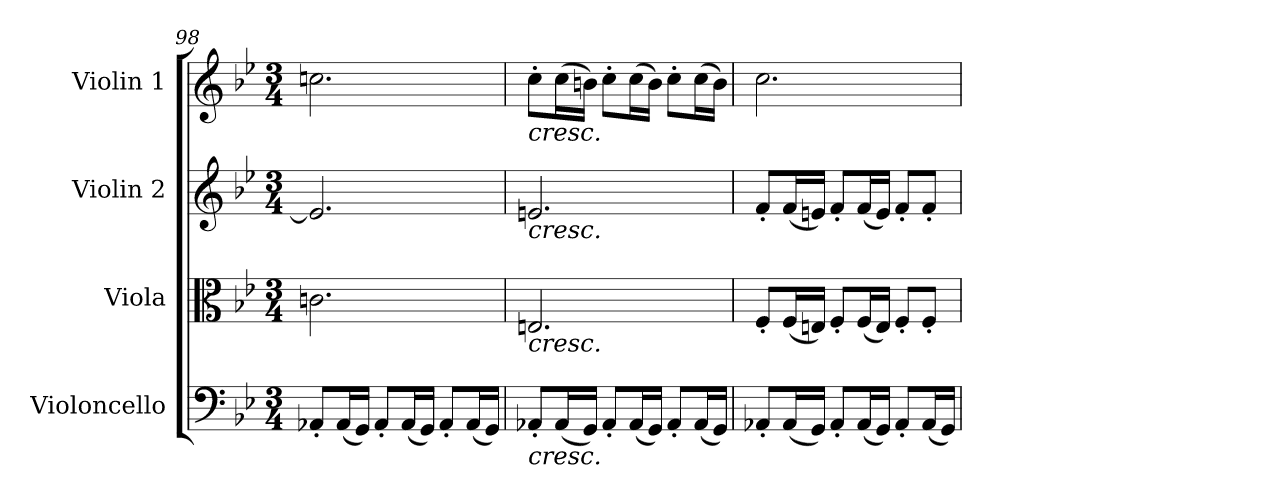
**kern	**kern	**kern	**kern
*part4	*part3	*part2	*part1
*staff4	*staff3	*staff2	*staff1
*I"Violoncello	*I"Viola	*I"Violin 2	*I"Violin 1
*I'Vc	*I'Vla	*I'Vln	*I'Vln
*clefF4	*clefC3	*clefG2	*clefG2
*k[b-e-]	*k[b-e-]	*k[b-e-]	*k[b-e-]
*M3/4	*M3/4	*M3/4	*M3/4
=98	=98	=98	=98
8AA-X'/L	2.cn\	2.e-/]	2.ccn\
(16AA-/L	.	.	.
16GG/JJ)	.	.	.
8AA-'/L	.	.	.
(16AA-/L	.	.	.
16GG/JJ)	.	.	.
8AA-'/L	.	.	.
(16AA-/L	.	.	.
16GG/JJ)	.	.	.
=99	=99	=99	=99
!	!	!	!LO:TX:b:i:t=cresc.
!	!	!LO:TX:b:i:t=cresc.	!
!	!LO:TX:b:i:t=cresc.	!	!
!LO:TX:b:i:t=cresc.	!	!	!
8AA-X'/L	2.En/	2.en/	8cc'\L
(16AA-/L	.	.	(16cc\L
16GG/JJ)	.	.	16bn\JJ)
8AA-'/L	.	.	8cc'\L
(16AA-/L	.	.	(16cc\L
16GG/JJ)	.	.	16b\JJ)
8AA-'/L	.	.	8cc'\L
(16AA-/L	.	.	(16cc\L
16GG/JJ)	.	.	16b\JJ)
=100	=100	=100	=100
8AA-X'/L	8F'/L	8f'/L	2.cc\
(16AA-/L	(16F/L	(16f/L	.
16GG/JJ)	16En/JJ)	16en/JJ)	.
8AA-'/L	8F'/L	8f'/L	.
(16AA-/L	(16F/L	(16f/L	.
16GG/JJ)	16E/JJ)	16e/JJ)	.
8AA-'/L	8F'/L	8f'/L	.
(16AA-/L	8F'/J	8f'/J	.
16GG/JJ)	.	.	.
=	=	=	=
*-	*-	*-	*-
